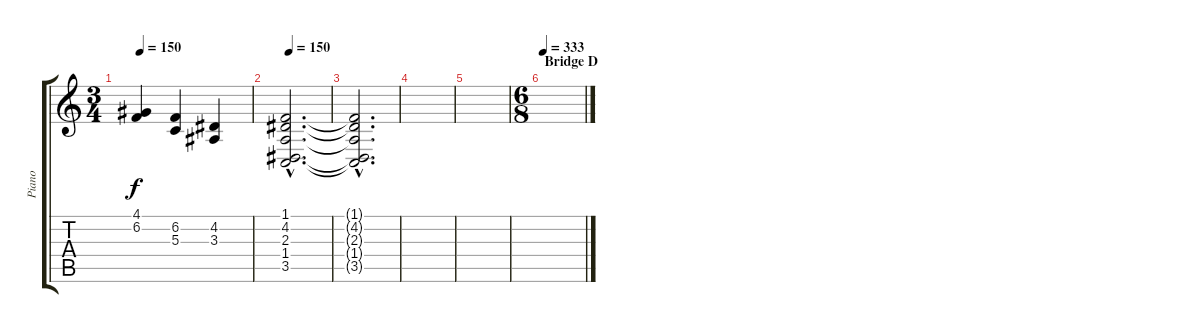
\track ("Piano" "Piano") {instrument acousticgrandpiano}
\staff {score tabs}
\tuning (E4 B3 G3 D3 A2 E2) {hide}
\ts (3 4)
\tempo 150
\clef g2
\ks c
(4.1 6.2).4{dy f} (6.2 5.3).4 (4.2 3.3).4 |
\tempo 150
(1.1{hac} 4.2{hac} 2.3{hac} 1.4{hac} 3.5{hac}).2{d} |
(1.1{hac t} 4.2{hac t} 2.3{hac t} 1.4{hac t} 3.5{hac t}).2{d} |
|
|
\ts (6 8)
\section ("" "Bridge D")
\tempo 333
